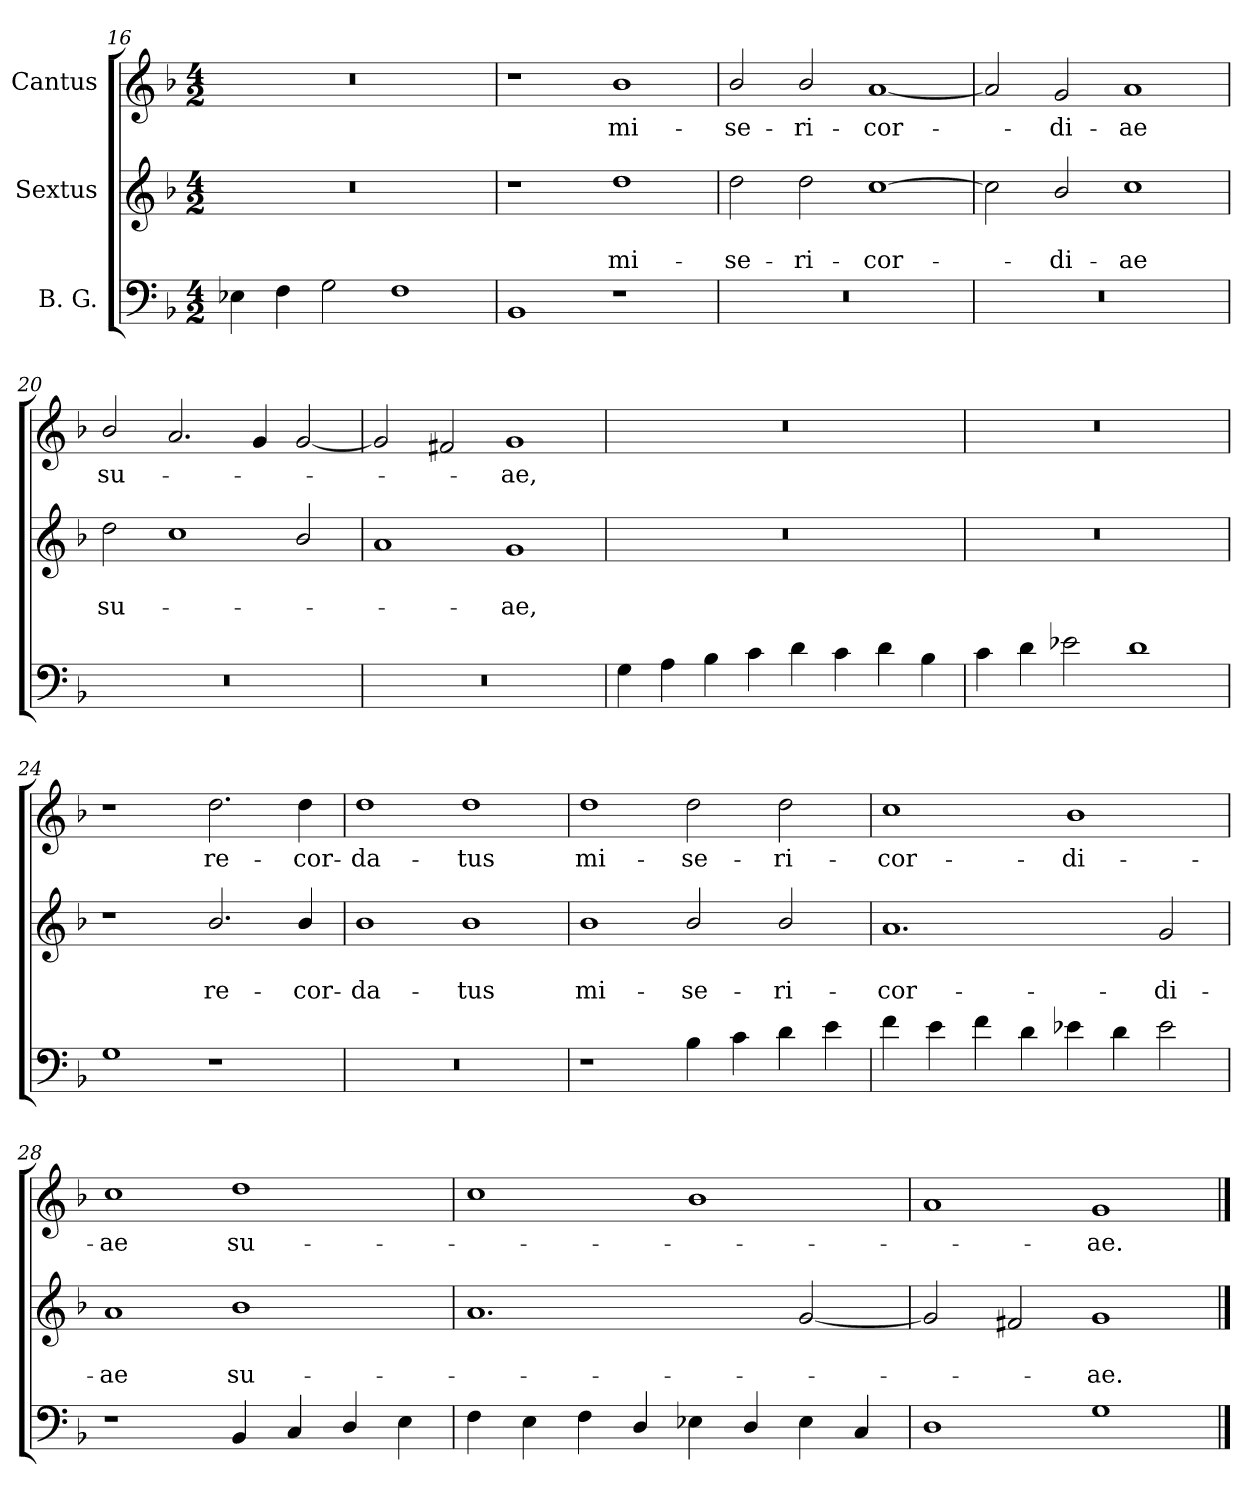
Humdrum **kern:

**kern	**kern	**text	**text	**kern	**text
*part3	*part2	*part2	*part2	*part1	*part1
*staff3	*staff2	*staff2	*staff2	*staff1	*staff1
*I"B. G.	*I"Sextus	*	*	*I"Cantus	*
*clefF4	*clefG2	*	*	*clefG2	*
*k[b-]	*k[b-]	*	*	*k[b-]	*
*F:	*F:	*	*	*F:	*
*M4/2	*M4/2	*	*	*M4/2	*
=16	=16	=16	=16	=16	=16
!	!LO:N:vis=1	!	!	!LO:N:vis=1	!
4E-X\	0r	.	.	0r	.
4F\	.	.	.	.	.
2G\	.	.	.	.	.
1F	.	.	.	.	.
=17	=17	=17	=17	=17	=17
1BB-	1r	.	.	1r	.
!	!	!	!LO:LY:b	!	!LO:LY:b
1r	1dd	.	mi-	1b-	mi-
=18	=18	=18	=18	=18	=18
!LO:N:vis=1	!	!	!LO:LY:b	!	!LO:LY:b
0r	2dd\	.	-se-	2b-/	-se-
!	!	!	!LO:LY:b	!	!LO:LY:b
.	2dd\	.	-ri-	2b-/	-ri-
!	!	!	!LO:LY:b	!	!LO:LY:b
.	[>1cc	.	-cor-	[<1a	-cor-
!!LO:LB:g=z
=19	=19	=19	=19	=19	=19
!LO:N:vis=1	!	!	!	!	!
0r	2cc\]	.	.	2a/]	.
!	!	!	!LO:LY:b	!	!LO:LY:b
.	2b-/	.	-di-	2g/	-di-
!	!	!	!LO:LY:b	!	!LO:LY:b
.	1cc	.	-ae	1a	-ae
=20	=20	=20	=20	=20	=20
!LO:N:vis=1	!	!	!LO:LY:b	!	!LO:LY:b
0r	2dd\	.	su-	2b-/	su-
.	1cc	.	.	2.a/	.
.	.	.	.	4g/	.
.	2b-/	.	.	[<2g/	.
=21	=21	=21	=21	=21	=21
!LO:N:vis=1	!	!	!	!	!
0r	1a	.	.	2g/]	.
.	.	.	.	2f#X/	.
!	!	!	!LO:LY:b	!	!LO:LY:b
.	1g	.	-ae,	1g	-ae,
=22	=22	=22	=22	=22	=22
!	!LO:N:vis=1	!	!	!LO:N:vis=1	!
4G\	0r	.	.	0r	.
4A\	.	.	.	.	.
4B-\	.	.	.	.	.
4c\	.	.	.	.	.
4d\	.	.	.	.	.
4c\	.	.	.	.	.
4d\	.	.	.	.	.
4B-\	.	.	.	.	.
=23	=23	=23	=23	=23	=23
!	!LO:N:vis=1	!	!	!LO:N:vis=1	!
4c\	0r	.	.	0r	.
4d\	.	.	.	.	.
2e-X\	.	.	.	.	.
1d	.	.	.	.	.
=24	=24	=24	=24	=24	=24
1G	1r	.	.	1r	.
!	!	!	!LO:LY:b	!	!LO:LY:b
1r	2.b-/	.	re-	2.dd\	re-
!	!	!	!LO:LY:b	!	!LO:LY:b
.	4b-/	.	-cor-	4dd\	-cor-
!!LO:LB:g=z
=25	=25	=25	=25	=25	=25
!LO:N:vis=1	!	!	!LO:LY:b	!	!LO:LY:b
0r	1b-	.	-da-	1dd	-da-
!	!	!	!LO:LY:b	!	!LO:LY:b
.	1b-	.	-tus	1dd	-tus
=26	=26	=26	=26	=26	=26
!	!	!	!LO:LY:b	!	!LO:LY:b
1r	1b-	.	mi-	1dd	mi-
!	!	!	!LO:LY:b	!	!LO:LY:b
4B-\	2b-/	.	-se-	2dd\	-se-
4c\	.	.	.	.	.
!	!	!	!LO:LY:b	!	!LO:LY:b
4d\	2b-/	.	-ri-	2dd\	-ri-
4e\	.	.	.	.	.
=27	=27	=27	=27	=27	=27
!	!	!	!LO:LY:b	!	!LO:LY:b
4f\	1.a	.	-cor-	1cc	-cor-
4e\	.	.	.	.	.
4f\	.	.	.	.	.
4d\	.	.	.	.	.
!	!	!	!	!	!LO:LY:b
4e-X\	.	.	.	1b-	-di-
4d\	.	.	.	.	.
!	!	!	!LO:LY:b	!	!
2e-\	2g/	.	-di-	.	.
=28	=28	=28	=28	=28	=28
!	!	!	!LO:LY:b	!	!LO:LY:b
1r	1a	.	-ae	1cc	-ae
!	!	!	!LO:LY:b	!	!LO:LY:b
4BB-/	1b-	.	su-	1dd	su-
4C/	.	.	.	.	.
4D/	.	.	.	.	.
4E\	.	.	.	.	.
=29	=29	=29	=29	=29	=29
4F\	1.a	.	.	1cc	.
4E\	.	.	.	.	.
4F\	.	.	.	.	.
4D/	.	.	.	.	.
4E-X\	.	.	.	1b-	.
4D/	.	.	.	.	.
4E-\	[<2g/	.	.	.	.
4C/	.	.	.	.	.
=30	=30	=30	=30	=30	=30
1D	2g/]	.	.	1a	.
.	2f#X/	.	.	.	.
!	!	!	!LO:LY:b	!	!LO:LY:b
1G	1g	.	-ae.	1g	-ae.
==	==	==	==	==	==
*-	*-	*-	*-	*-	*-
